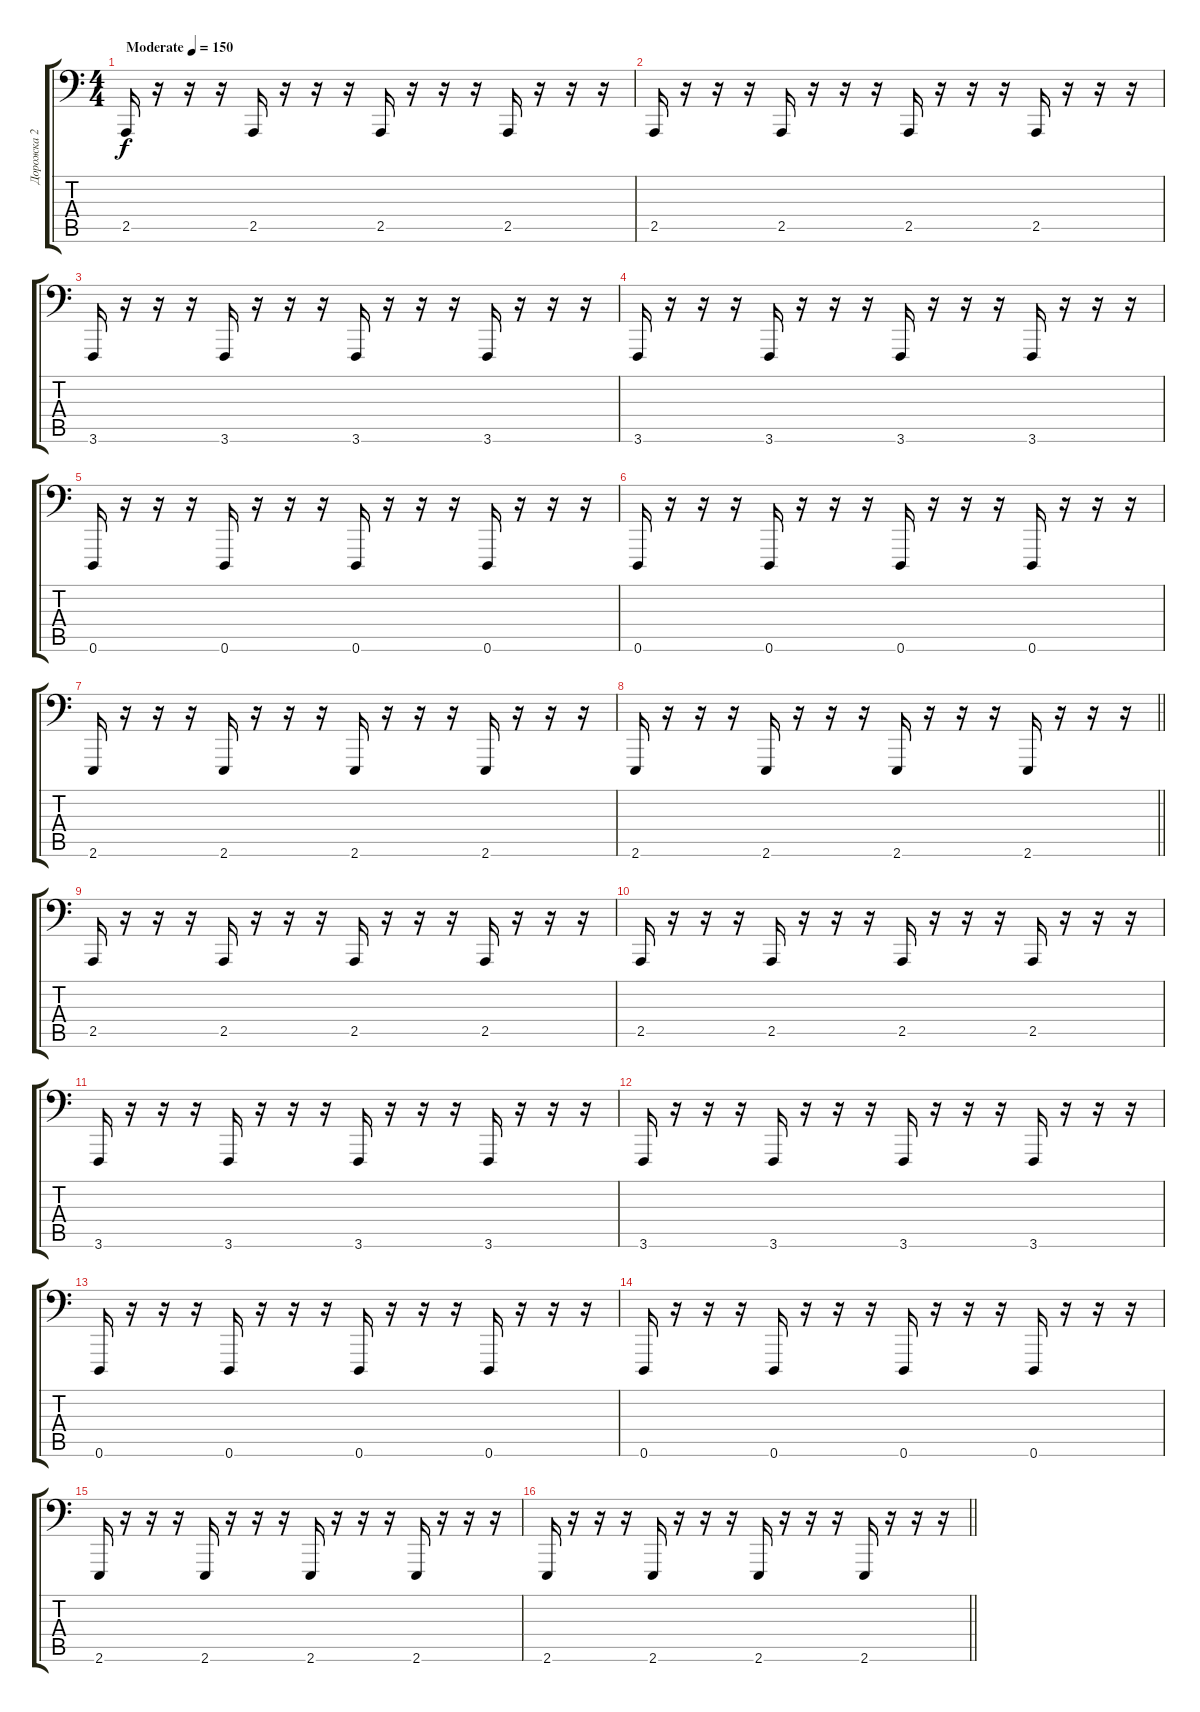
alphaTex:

\track ("Дорожка 2" "Дорожка 2") {instrument lead1square}
\staff {score tabs}
\tuning (D3 A2 F2 C2 G1 D1) {hide}
\ts (4 4)
\tempo (150 "Moderate")
\clef f4
\ks c
2.5.16{dy f instrument lead1square} r.16 r.16 r.16 2.5.16 r.16 r.16 r.16 2.5.16 r.16 r.16 r.16 2.5.16 r.16 r.16 r.16 |
2.5.16 r.16 r.16 r.16 2.5.16 r.16 r.16 r.16 2.5.16 r.16 r.16 r.16 2.5.16 r.16 r.16 r.16 |
3.6.16 r.16 r.16 r.16 3.6.16 r.16 r.16 r.16 3.6.16 r.16 r.16 r.16 3.6.16 r.16 r.16 r.16 |
3.6.16 r.16 r.16 r.16 3.6.16 r.16 r.16 r.16 3.6.16 r.16 r.16 r.16 3.6.16 r.16 r.16 r.16 |
0.6.16 r.16 r.16 r.16 0.6.16 r.16 r.16 r.16 0.6.16 r.16 r.16 r.16 0.6.16 r.16 r.16 r.16 |
0.6.16 r.16 r.16 r.16 0.6.16 r.16 r.16 r.16 0.6.16 r.16 r.16 r.16 0.6.16 r.16 r.16 r.16 |
2.6.16 r.16 r.16 r.16 2.6.16 r.16 r.16 r.16 2.6.16 r.16 r.16 r.16 2.6.16 r.16 r.16 r.16 |
\barLineRight lightlight
2.6.16 r.16 r.16 r.16 2.6.16 r.16 r.16 r.16 2.6.16 r.16 r.16 r.16 2.6.16 r.16 r.16 r.16 |
2.5.16 r.16 r.16 r.16 2.5.16 r.16 r.16 r.16 2.5.16 r.16 r.16 r.16 2.5.16 r.16 r.16 r.16 |
2.5.16 r.16 r.16 r.16 2.5.16 r.16 r.16 r.16 2.5.16 r.16 r.16 r.16 2.5.16 r.16 r.16 r.16 |
3.6.16 r.16 r.16 r.16 3.6.16 r.16 r.16 r.16 3.6.16 r.16 r.16 r.16 3.6.16 r.16 r.16 r.16 |
3.6.16 r.16 r.16 r.16 3.6.16 r.16 r.16 r.16 3.6.16 r.16 r.16 r.16 3.6.16 r.16 r.16 r.16 |
0.6.16 r.16 r.16 r.16 0.6.16 r.16 r.16 r.16 0.6.16 r.16 r.16 r.16 0.6.16 r.16 r.16 r.16 |
0.6.16 r.16 r.16 r.16 0.6.16 r.16 r.16 r.16 0.6.16 r.16 r.16 r.16 0.6.16 r.16 r.16 r.16 |
2.6.16 r.16 r.16 r.16 2.6.16 r.16 r.16 r.16 2.6.16 r.16 r.16 r.16 2.6.16 r.16 r.16 r.16 |
\barLineRight lightlight
2.6.16 r.16 r.16 r.16 2.6.16 r.16 r.16 r.16 2.6.16 r.16 r.16 r.16 2.6.16 r.16 r.16 r.16
